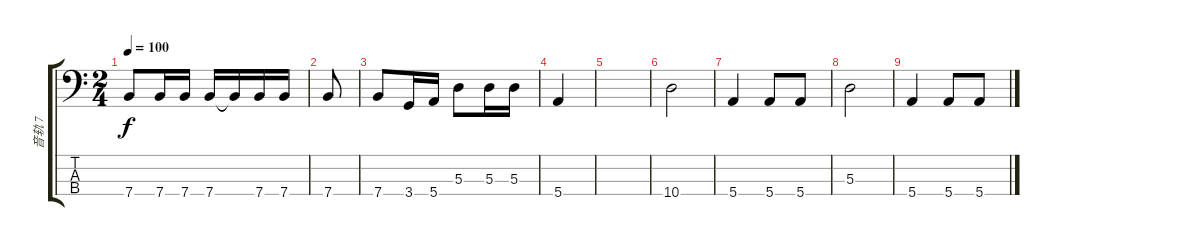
\track ("音轨 7" "音轨 7") {instrument electricbassfinger}
\staff {score tabs}
\tuning (G2 D2 A1 E1) {hide}
\ts (2 4)
\tempo 100
\clef f4
\ks c
7.4.8{dy f} 7.4.16 7.4.16 7.4.16 7.4{t}.16 7.4.16 7.4.16 |
7.4.8 |
7.4.8 3.4.16 5.4.16 5.3.8 5.3.16 5.3.16 |
5.4.4 |
|
10.4.2{txt ""} |
5.4.4 5.4.8 5.4.8 |
5.3.2 |
5.4.4 5.4.8 5.4.8
